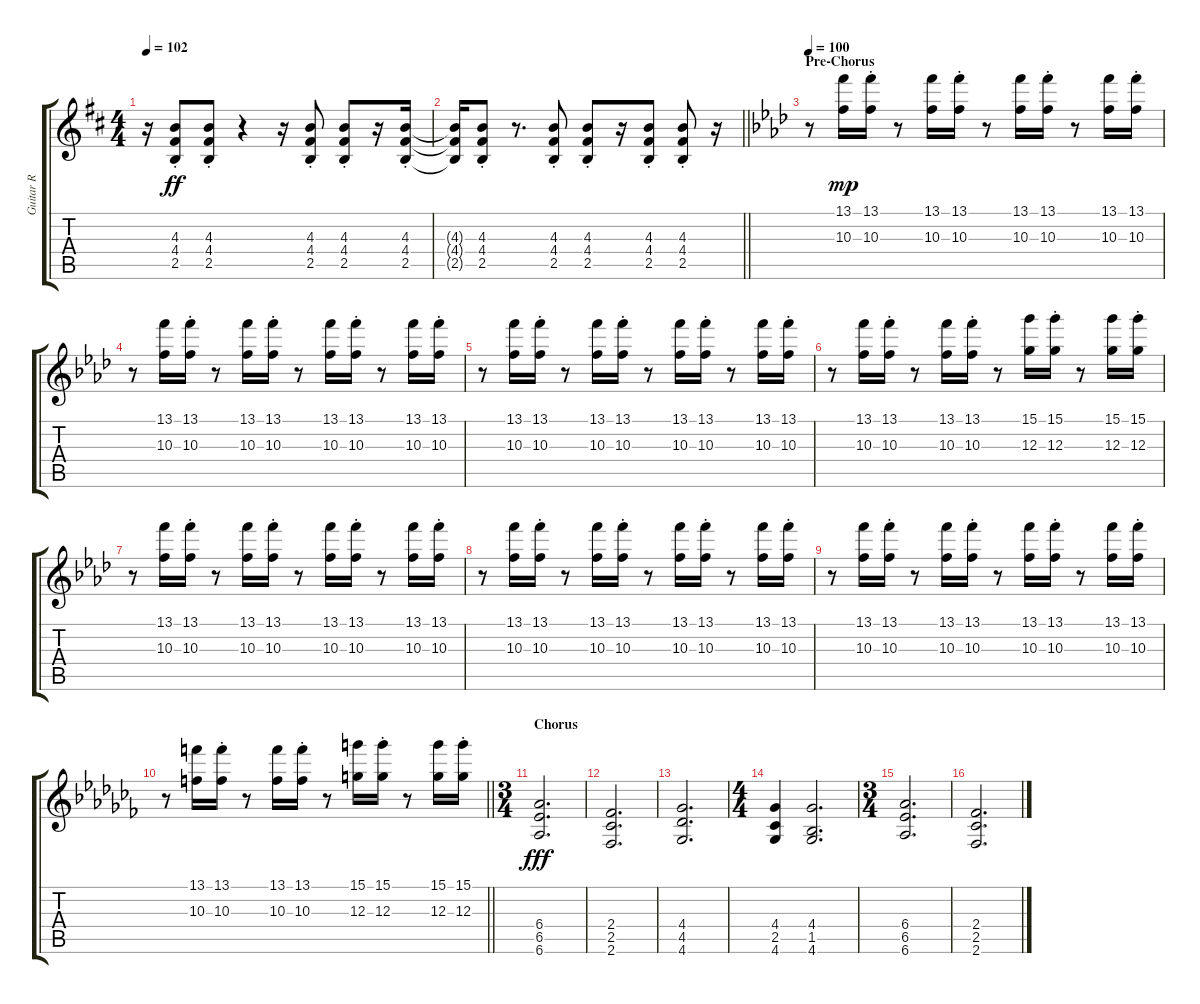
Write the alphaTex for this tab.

\track ("Guitar R" "Guitar R") {instrument distortionguitar}
\staff {score tabs}
\tuning (E4 B3 G3 D3 A2 D2) {hide}
\ts (4 4)
\tempo 102
\clef g2
\ks d
r.16{dy ff} (4.3{st} 4.4{st} 2.5{st}).8 (4.3{st} 4.4{st} 2.5{st}).8 r.4 r.16 (4.3{st} 4.4{st} 2.5{st}).8 (4.3{st} 4.4{st} 2.5{st}).8 r.16 (4.3{st} 4.4{st} 2.5{st}).16 |
\barLineRight lightlight
(4.3{t} 4.4{t} 2.5{t}).16 (4.3{st} 4.4{st} 2.5{st}).8 r.8{d} (4.3{st} 4.4{st} 2.5{st}).8 (4.3{st} 4.4{st} 2.5{st}).8 r.16 (4.3{st} 4.4{st} 2.5{st}).8 (4.3{st} 4.4{st} 2.5{st}).8 r.16 |
\section ("" "Pre-Chorus")
\tempo 100
\ks ab
r.8 (13.1 10.3).16{dy mp} (13.1{st} 10.3{st}).16 r.8 (13.1 10.3).16 (13.1{st} 10.3{st}).16 r.8 (13.1 10.3).16 (13.1{st} 10.3{st}).16 r.8 (13.1 10.3).16 (13.1{st} 10.3{st}).16 |
r.8 (13.1 10.3).16 (13.1{st} 10.3{st}).16 r.8 (13.1 10.3).16 (13.1{st} 10.3{st}).16 r.8 (13.1 10.3).16 (13.1{st} 10.3{st}).16 r.8 (13.1 10.3).16 (13.1{st} 10.3{st}).16 |
r.8 (13.1 10.3).16 (13.1{st} 10.3{st}).16 r.8 (13.1 10.3).16 (13.1{st} 10.3{st}).16 r.8 (13.1 10.3).16 (13.1{st} 10.3{st}).16 r.8 (13.1 10.3).16 (13.1{st} 10.3{st}).16 |
r.8 (13.1 10.3).16 (13.1{st} 10.3{st}).16 r.8 (13.1 10.3).16 (13.1{st} 10.3{st}).16 r.8 (15.1 12.3).16 (15.1{st} 12.3{st}).16 r.8 (15.1 12.3).16 (15.1{st} 12.3{st}).16 |
r.8 (13.1 10.3).16 (13.1{st} 10.3{st}).16 r.8 (13.1 10.3).16 (13.1{st} 10.3{st}).16 r.8 (13.1 10.3).16 (13.1{st} 10.3{st}).16 r.8 (13.1 10.3).16 (13.1{st} 10.3{st}).16 |
r.8 (13.1 10.3).16 (13.1{st} 10.3{st}).16 r.8 (13.1 10.3).16 (13.1{st} 10.3{st}).16 r.8 (13.1 10.3).16 (13.1{st} 10.3{st}).16 r.8 (13.1 10.3).16 (13.1{st} 10.3{st}).16 |
r.8 (13.1 10.3).16 (13.1{st} 10.3{st}).16 r.8 (13.1 10.3).16 (13.1{st} 10.3{st}).16 r.8 (13.1 10.3).16 (13.1{st} 10.3{st}).16 r.8 (13.1 10.3).16 (13.1{st} 10.3{st}).16 |
\barLineRight lightlight
\ks cb
r.8 (13.1 10.3).16 (13.1{st} 10.3{st}).16 r.8 (13.1 10.3).16 (13.1{st} 10.3{st}).16 r.8 (15.1 12.3).16 (15.1{st} 12.3{st}).16 r.8 (15.1 12.3).16 (15.1{st} 12.3{st}).16 |
\ts (3 4)
\section ("" "Chorus")
(6.4 6.5 6.6).2{d dy fff} |
(2.4 2.5 2.6).2{d} |
(4.4 4.5 4.6).2{d} |
\ts (4 4)
(4.4 2.5 4.6).4 (4.4 1.5 4.6).2{d} |
\ts (3 4)
(6.4 6.5 6.6).2{d} |
(2.4 2.5 2.6).2{d}
